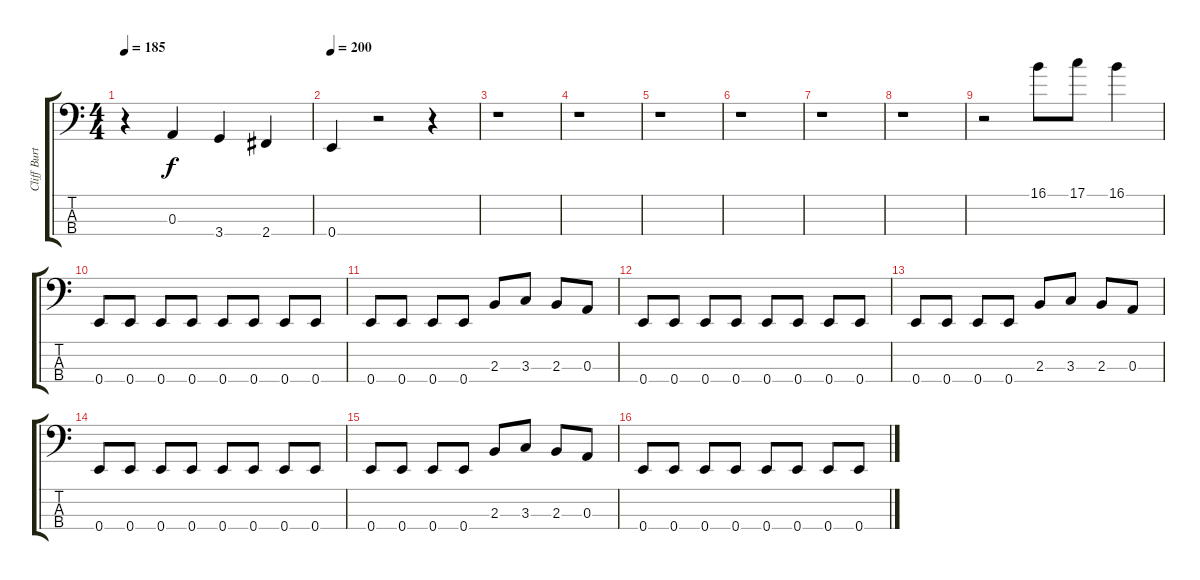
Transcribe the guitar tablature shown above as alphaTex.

\track ("Cliff Burton (Bass)" "Cliff Burt") {instrument electricbasspick}
\staff {score tabs}
\tuning (G2 D2 A1 E1) {hide}
\ts (4 4)
\tempo 185
\clef f4
\ks c
r.4{dy f} 0.3.4 3.4.4 2.4.4 |
\tempo 200
0.4.4 r.2 r.4 |
r.1 |
r.1 |
r.1 |
r.1 |
r.1 |
r.1 |
r.2 16.1.8 17.1.8 16.1.4 |
0.4.8 0.4.8 0.4.8 0.4.8 0.4.8 0.4.8 0.4.8 0.4.8 |
0.4.8 0.4.8 0.4.8 0.4.8 2.3.8 3.3.8 2.3.8 0.3.8 |
0.4.8 0.4.8 0.4.8 0.4.8 0.4.8 0.4.8 0.4.8 0.4.8 |
0.4.8 0.4.8 0.4.8 0.4.8 2.3.8 3.3.8 2.3.8 0.3.8 |
0.4.8 0.4.8 0.4.8 0.4.8 0.4.8 0.4.8 0.4.8 0.4.8 |
0.4.8 0.4.8 0.4.8 0.4.8 2.3.8 3.3.8 2.3.8 0.3.8 |
0.4.8 0.4.8 0.4.8 0.4.8 0.4.8 0.4.8 0.4.8 0.4.8
